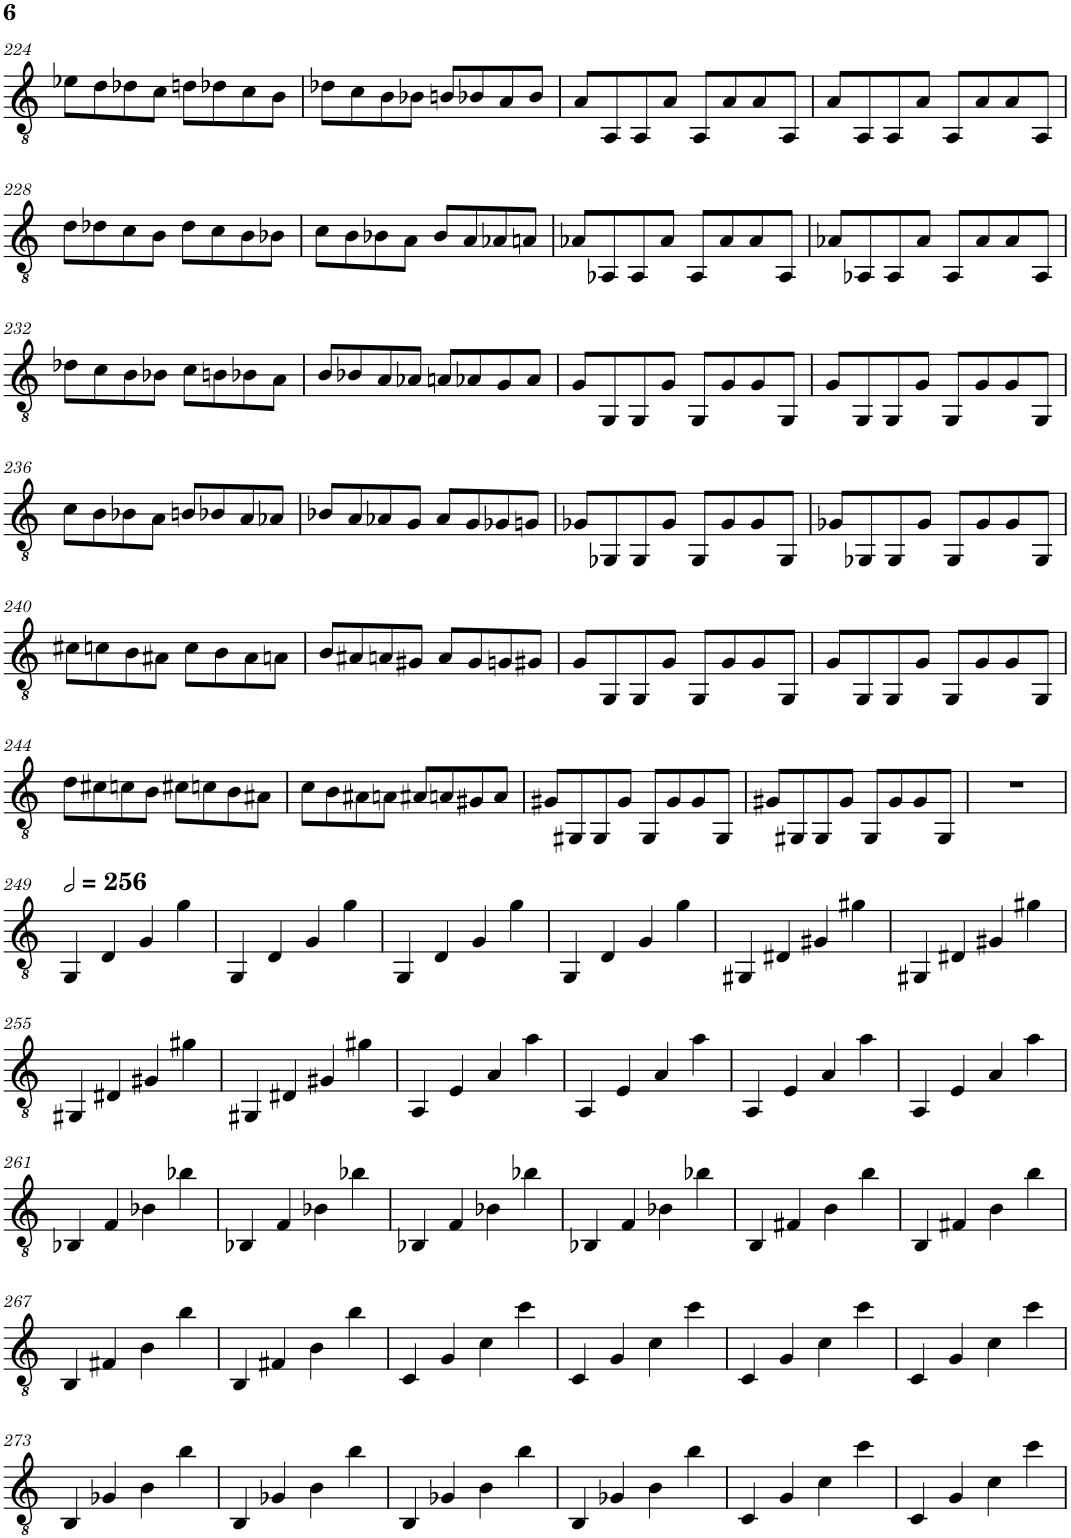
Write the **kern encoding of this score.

**kern
*part1
*staff1
*I"Guitarra Elétrica
*I'Guit. El.
!!LO:PB:g=z
*clefGv2
*k[]
*M4/4
=224
8e-X\L
8d\
8d-X\
8c\J
8dn\L
8d-X\
8c\
8B\J
=225
8d-X\L
8c\
8B\
8B-X\J
8Bn/L
8B-X/
8A/
8B-/J
=226
8A/L
8AA/
8AA/
8A/J
8AA/L
8A/
8A/
8AA/J
=227
8A/L
8AA/
8AA/
8A/J
8AA/L
8A/
8A/
8AA/J
!!LO:LB:g=z
=228
8d\L
8d-X\
8c\
8B\J
8d-\L
8c\
8B\
8B-X\J
=229
8c\L
8B\
8B-X\
8A\J
8B-/L
8A/
8A-X/
8An/J
=230
8A-X/L
8AA-X/
8AA-/
8A-/J
8AA-/L
8A-/
8A-/
8AA-/J
=231
8A-X/L
8AA-X/
8AA-/
8A-/J
8AA-/L
8A-/
8A-/
8AA-/J
!!LO:LB:g=z
=232
8d-X\L
8c\
8B\
8B-X\J
8c\L
8Bn\
8B-X\
8A\J
=233
8B/L
8B-X/
8A/
8A-X/J
8An/L
8A-X/
8G/
8A-/J
=234
8G/L
8GG/
8GG/
8G/J
8GG/L
8G/
8G/
8GG/J
=235
8G/L
8GG/
8GG/
8G/J
8GG/L
8G/
8G/
8GG/J
!!LO:LB:g=z
=236
8c\L
8B\
8B-X\
8A\J
8Bn/L
8B-X/
8A/
8A-X/J
=237
8B-X/L
8A/
8A-X/
8G/J
8A-/L
8G/
8G-X/
8Gn/J
=238
8G-X/L
8GG-X/
8GG-/
8G-/J
8GG-/L
8G-/
8G-/
8GG-/J
=239
8G-X/L
8GG-X/
8GG-/
8G-/J
8GG-/L
8G-/
8G-/
8GG-/J
!!LO:LB:g=z
=240
8c#X\L
8cn\
8B\
8A#X\J
8c\L
8B\
8A#\
8An\J
=241
8B/L
8A#X/
8An/
8G#X/J
8A/L
8G#/
8Gn/
8G#X/J
=242
8G/L
8GG/
8GG/
8G/J
8GG/L
8G/
8G/
8GG/J
=243
8G/L
8GG/
8GG/
8G/J
8GG/L
8G/
8G/
8GG/J
!!LO:LB:g=z
=244
8d\L
8c#X\
8cn\
8B\J
8c#X\L
8cn\
8B\
8A#X\J
=245
8c\L
8B\
8A#X\
8An\J
8A#X/L
8An/
8G#X/
8A/J
=246
8G#X/L
8GG#X/
8GG#/
8G#/J
8GG#/L
8G#/
8G#/
8GG#/J
=247
8G#X/L
8GG#X/
8GG#/
8G#/J
8GG#/L
8G#/
8G#/
8GG#/J
=248
1r
!!LO:LB:g=z
=249
*MM512
4GG/
4D/
4G/
4g\
=250
4GG/
4D/
4G/
4g\
=251
4GG/
4D/
4G/
4g\
=252
4GG/
4D/
4G/
4g\
=253
4GG#X/
4D#X/
4G#X/
4g#X\
=254
4GG#X/
4D#X/
4G#X/
4g#X\
!!LO:LB:g=z
=255
4GG#X/
4D#X/
4G#X/
4g#X\
=256
4GG#X/
4D#X/
4G#X/
4g#X\
=257
4AA/
4E/
4A/
4a\
=258
4AA/
4E/
4A/
4a\
=259
4AA/
4E/
4A/
4a\
=260
4AA/
4E/
4A/
4a\
!!LO:LB:g=z
=261
4BB-X/
4F/
4B-X\
4b-X\
=262
4BB-X/
4F/
4B-X\
4b-X\
=263
4BB-X/
4F/
4B-X\
4b-X\
=264
4BB-X/
4F/
4B-X\
4b-X\
=265
4BB/
4F#X/
4B\
4b\
=266
4BB/
4F#X/
4B\
4b\
!!LO:LB:g=z
=267
4BB/
4F#X/
4B\
4b\
=268
4BB/
4F#X/
4B\
4b\
=269
4C/
4G/
4c\
4cc\
=270
4C/
4G/
4c\
4cc\
=271
4C/
4G/
4c\
4cc\
=272
4C/
4G/
4c\
4cc\
!!LO:LB:g=z
=273
4BB/
4G-X/
4B\
4b\
=274
4BB/
4G-X/
4B\
4b\
=275
4BB/
4G-X/
4B\
4b\
=276
4BB/
4G-X/
4B\
4b\
=277
4C/
4G/
4c\
4cc\
=278
4C/
4G/
4c\
4cc\
=
*-
